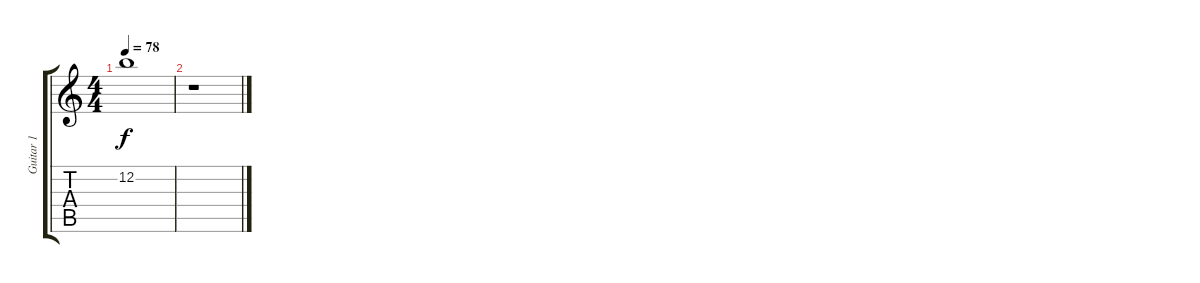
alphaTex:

\track ("Guitar 1" "Guitar 1") {instrument overdrivenguitar}
\staff {score tabs}
\tuning (E4 B3 G3 D3 A2 E2) {hide}
\ts (4 4)
\tempo 78
\clef g2
\ks c
12.2.1{dy f} |
r.1
